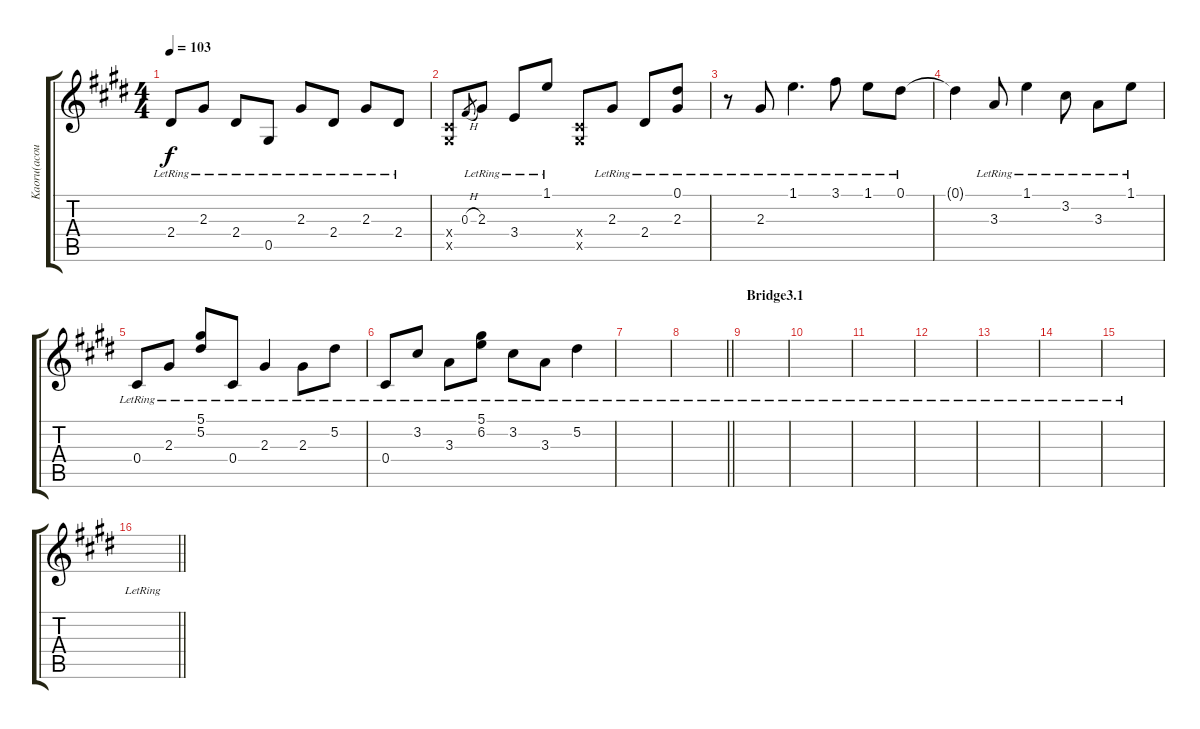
\track ("Kaoru(acou)" "Kaoru(acou") {instrument acousticguitarsteel}
\staff {score tabs}
\tuning (Eb4 Bb3 Gb3 Db3 Ab2 Db2) {hide}
\ts (4 4)
\tempo 103
\clef g2
\ks c#minor
2.4{lr}.8{dy f} 2.3{lr}.8 2.4{lr}.8 0.5{lr}.8 2.3{lr}.8 2.4{lr}.8 2.3{lr}.8 2.4{lr}.8 |
(0.4{x} 0.5{x}).8 0.3{h}.8{gr} 2.3{lr}.8 3.4{lr}.8 1.1{lr}.8 (0.4{x} 0.5{x}).8 2.3{lr}.8 2.4{lr}.8 (0.1{lr} 2.3).8 |
r.8 2.3{lr}.8 1.1{lr}.4{d} 3.1{lr}.8 1.1{lr}.8 0.1{lr}.8 |
0.1{t}.4 3.3{lr}.8 1.1{lr}.4 3.2{lr}.8 3.3{lr}.8 1.1{lr}.8 |
0.4{lr}.8 2.3{lr}.8 (5.1{lr} 5.2{lr}).8 0.4{lr}.8 2.3{lr}.4 2.3{lr}.8 5.2{lr}.8 |
0.4{lr}.8 3.2{lr}.8 3.3{lr}.8 (5.1{lr} 6.2{lr}).8 3.2{lr}.8 3.3{lr}.8 5.2{lr}.4 |
|
\barLineRight lightlight
|
\section ("" "Bridge3.1")
|
|
|
|
|
|
|
\barLineRight lightlight
